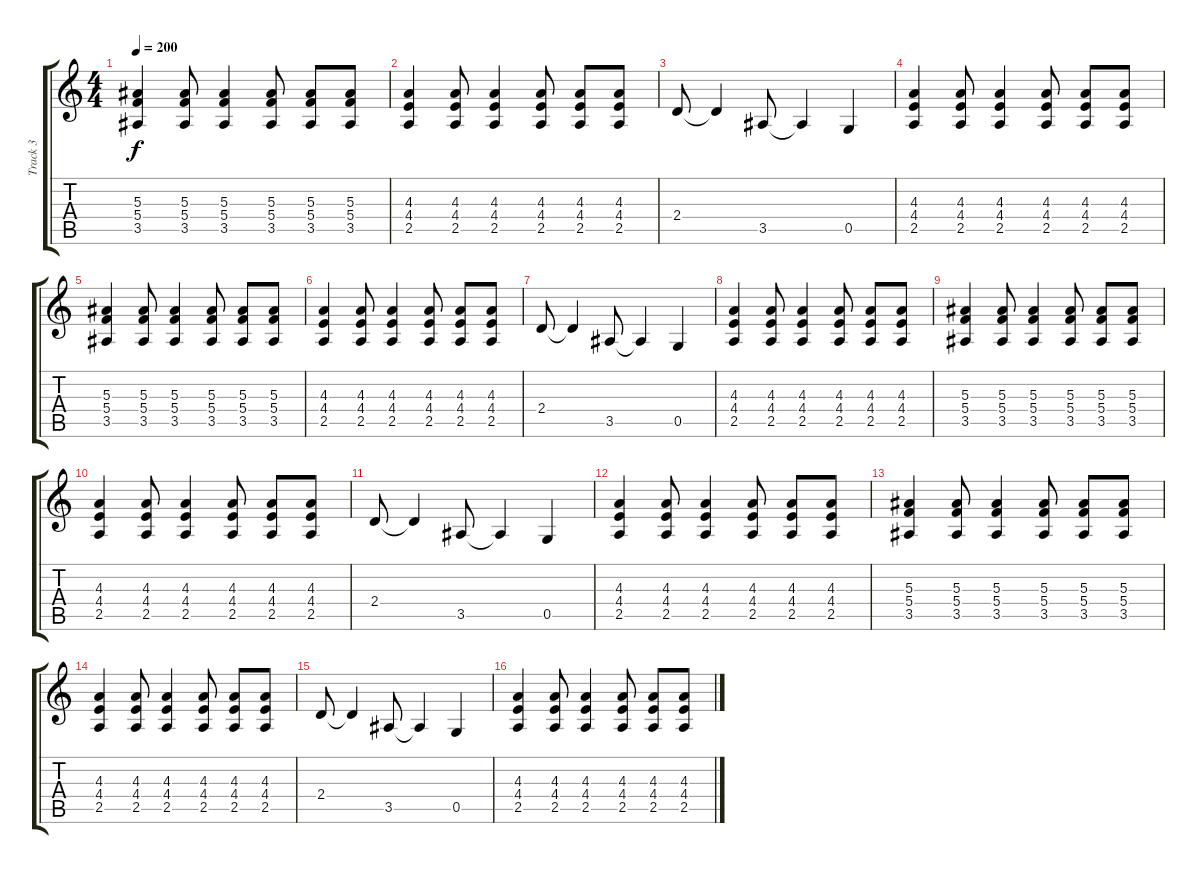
\track ("Track 3" "Track 3") {instrument overdrivenguitar}
\staff {score tabs}
\tuning (D4 A3 F3 C3 G2 D2) {hide}
\ts (4 4)
\tempo 200
\clef g2
\ks c
(5.3 5.4 3.5).4{dy f} (5.3 5.4 3.5).8 (5.3 5.4 3.5).4 (5.3 5.4 3.5).8 (5.3 5.4 3.5).8 (5.3 5.4 3.5).8 |
(4.3 4.4 2.5).4 (4.3 4.4 2.5).8 (4.3 4.4 2.5).4 (4.3 4.4 2.5).8 (4.3 4.4 2.5).8 (4.3 4.4 2.5).8 |
2.4.8 2.4{t}.4 3.5.8 3.5{t}.4 0.5.4 |
(4.3 4.4 2.5).4 (4.3 4.4 2.5).8 (4.3 4.4 2.5).4 (4.3 4.4 2.5).8 (4.3 4.4 2.5).8 (4.3 4.4 2.5).8 |
(5.3 5.4 3.5).4 (5.3 5.4 3.5).8 (5.3 5.4 3.5).4 (5.3 5.4 3.5).8 (5.3 5.4 3.5).8 (5.3 5.4 3.5).8 |
(4.3 4.4 2.5).4 (4.3 4.4 2.5).8 (4.3 4.4 2.5).4 (4.3 4.4 2.5).8 (4.3 4.4 2.5).8 (4.3 4.4 2.5).8 |
2.4.8 2.4{t}.4 3.5.8 3.5{t}.4 0.5.4 |
(4.3 4.4 2.5).4 (4.3 4.4 2.5).8 (4.3 4.4 2.5).4 (4.3 4.4 2.5).8 (4.3 4.4 2.5).8 (4.3 4.4 2.5).8 |
(5.3 5.4 3.5).4 (5.3 5.4 3.5).8 (5.3 5.4 3.5).4 (5.3 5.4 3.5).8 (5.3 5.4 3.5).8 (5.3 5.4 3.5).8 |
(4.3 4.4 2.5).4 (4.3 4.4 2.5).8 (4.3 4.4 2.5).4 (4.3 4.4 2.5).8 (4.3 4.4 2.5).8 (4.3 4.4 2.5).8 |
2.4.8 2.4{t}.4 3.5.8 3.5{t}.4 0.5.4 |
(4.3 4.4 2.5).4 (4.3 4.4 2.5).8 (4.3 4.4 2.5).4 (4.3 4.4 2.5).8 (4.3 4.4 2.5).8 (4.3 4.4 2.5).8 |
(5.3 5.4 3.5).4 (5.3 5.4 3.5).8 (5.3 5.4 3.5).4 (5.3 5.4 3.5).8 (5.3 5.4 3.5).8 (5.3 5.4 3.5).8 |
(4.3 4.4 2.5).4 (4.3 4.4 2.5).8 (4.3 4.4 2.5).4 (4.3 4.4 2.5).8 (4.3 4.4 2.5).8 (4.3 4.4 2.5).8 |
2.4.8 2.4{t}.4 3.5.8 3.5{t}.4 0.5.4 |
(4.3 4.4 2.5).4 (4.3 4.4 2.5).8 (4.3 4.4 2.5).4 (4.3 4.4 2.5).8 (4.3 4.4 2.5).8 (4.3 4.4 2.5).8
